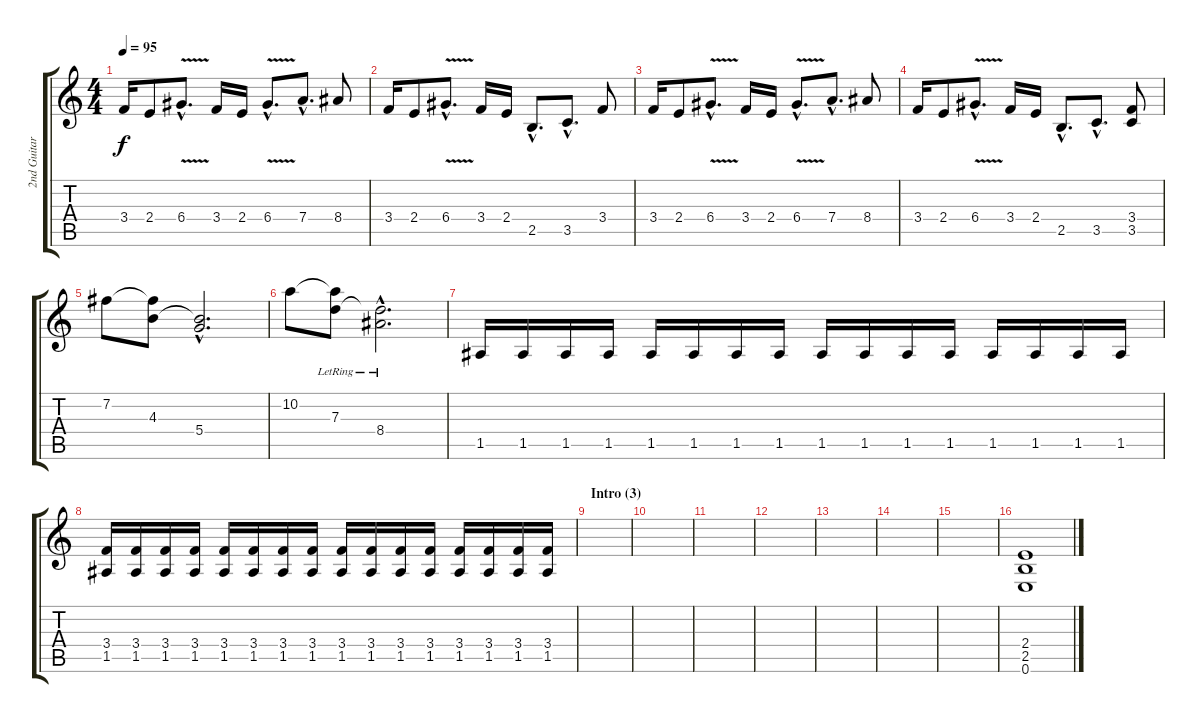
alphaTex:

\track ("2nd Guitar (dist)" "2nd Guitar") {instrument distortionguitar}
\staff {score tabs}
\tuning (E4 B3 G3 D3 A2 E2) {hide}
\ts (4 4)
\tempo 95
\clef g2
\ks c
3.4.16{dy f} 2.4.8 6.4{v hac}.8{d} 3.4.16 2.4.16 6.4{v hac}.8{d} 7.4{hac}.8{d} 8.4.8 |
3.4.16 2.4.8 6.4{v hac}.8{d} 3.4.16 2.4.16 2.5{hac}.8{d} 3.5{hac}.8{d} 3.4.8 |
3.4.16 2.4.8 6.4{v hac}.8{d} 3.4.16 2.4.16 6.4{v hac}.8{d} 7.4{hac}.8{d} 8.4.8 |
3.4.16 2.4.8 6.4{v hac}.8{d} 3.4.16 2.4.16 2.5{hac}.8{d} 3.5{hac}.8{d} (3.4 3.5).8 |
7.2.8 (7.2{t} 4.3).8 (4.3{hac t} 5.4{hac}).2{d} |
10.2.8 (10.2{t} 7.3{lr}).8 (7.3{hac t} 8.4{hac lr}).2{d} |
1.5.16 1.5.16 1.5.16 1.5.16 1.5.16 1.5.16 1.5.16 1.5.16 1.5.16 1.5.16 1.5.16 1.5.16 1.5.16 1.5.16 1.5.16 1.5.16 |
(3.4 1.5).16 (3.4 1.5).16 (3.4 1.5).16 (3.4 1.5).16 (3.4 1.5).16 (3.4 1.5).16 (3.4 1.5).16 (3.4 1.5).16 (3.4 1.5).16 (3.4 1.5).16 (3.4 1.5).16 (3.4 1.5).16 (3.4 1.5).16 (3.4 1.5).16 (3.4 1.5).16 (3.4 1.5).16 |
\section ("" "Intro (3)")
|
|
|
|
|
|
|
(2.4 2.5 0.6).1
